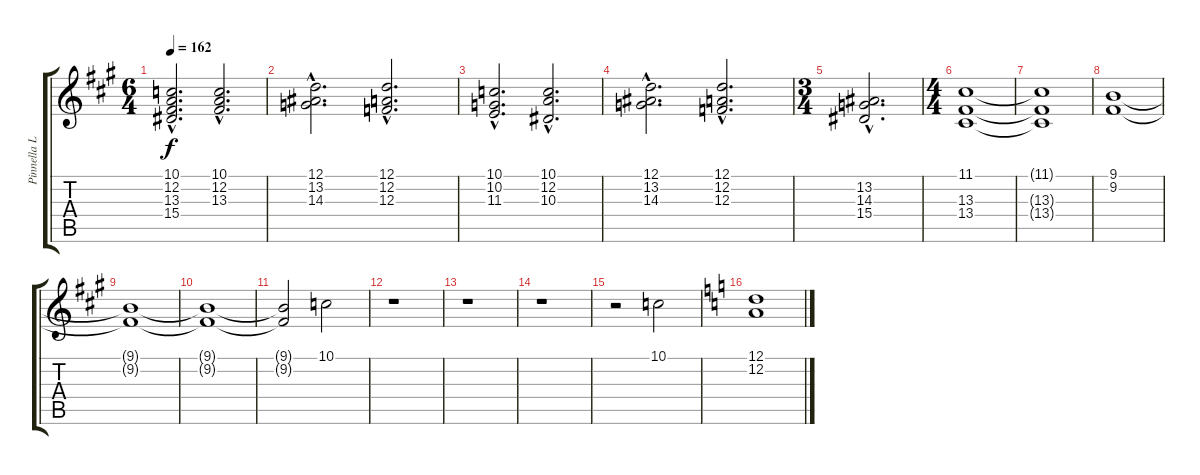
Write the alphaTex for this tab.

\track ("Pinnella Lead" "Pinnella L") {instrument stringensemble1}
\staff {score tabs}
\tuning (D4 A3 F3 C3 G2 D2) {hide}
\ts (6 4)
\tempo 162
\clef g2
\ks f#minor
(10.1{hac} 12.2{hac} 13.3{hac} 15.4{hac}).2{d dy f} (10.1{hac} 12.2{hac} 13.3{hac}).2{d} |
(12.1{hac} 13.2{hac} 14.3{hac}).2{d} (12.1{hac} 12.2{hac} 12.3{hac}).2{d} |
(10.1{hac} 10.2{hac} 11.3{hac}).2{d} (10.1{hac} 12.2{hac} 10.3{hac}).2{d} |
(12.1{hac} 13.2{hac} 14.3{hac}).2{d} (12.1{hac} 12.2{hac} 12.3{hac}).2{d} |
\ts (3 4)
(13.2{hac} 14.3{hac} 15.4{hac}).2{d} |
\ts (4 4)
(11.1 13.3 13.4).1 |
(11.1{t} 13.3{t} 13.4{t}).1 |
\ks a
(9.1 9.2).1 |
(9.1{t} 9.2{t}).1 |
(9.1{t} 9.2{t}).1 |
(9.1{t} 9.2{t}).2 10.1.2 |
r.1 |
r.1 |
r.1 |
r.2 10.1.2 |
\ks aminor
(12.1 12.2).1
